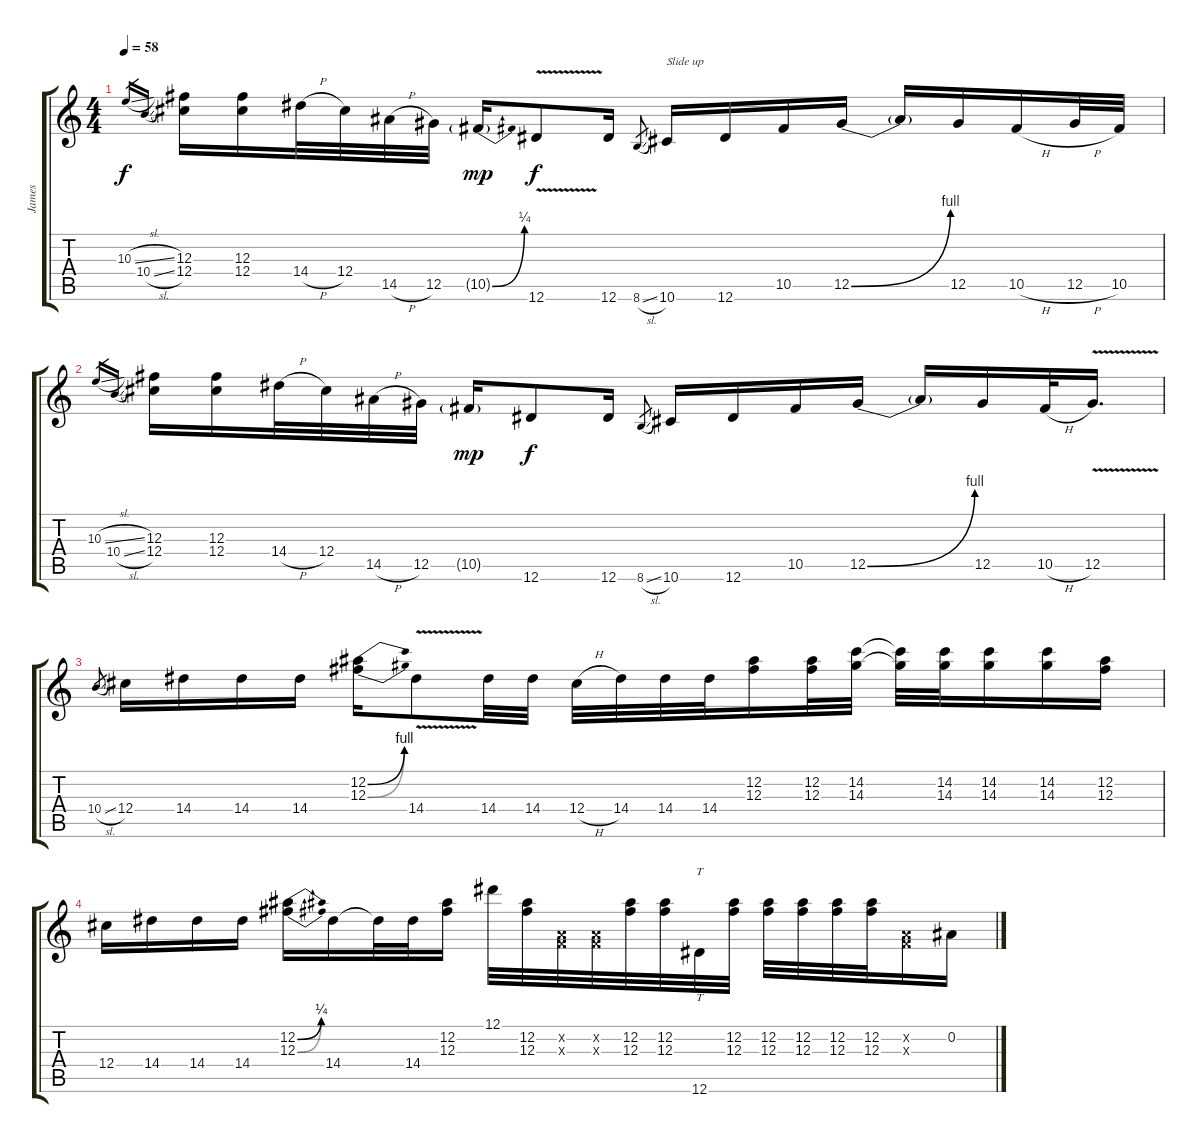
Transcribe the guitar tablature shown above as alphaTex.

\track ("James " "James ") {instrument distortionguitar}
\staff {score tabs}
\tuning (Eb4 Bb3 Gb3 Db3 Ab2 Eb2) {hide}
\ts (4 4)
\tempo 58
\clef g2
\ks c
10.3{sl}.16{gr dy f} 10.4{sl}.16{gr} (12.3 12.4).16 (12.3 12.4).16 14.4{h}.32 12.4.32 14.5{h}.32 12.5.32 10.5{be (bend 0 0 60 1) g}.16{dy mp} 12.6{v}.8{dy f} 12.6.16 8.6{sl}.8{gr} 10.6.16{txt "Slide up"} 12.6.16 10.5.16 12.5{be (bend 0 0 60 4)}.16 12.5{t}.16 12.5.16 10.5{h}.16 12.5{h}.32 10.5.32 |
10.3{sl}.16{gr} 10.4{sl}.16{gr} (12.3 12.4).16 (12.3 12.4).16 14.4{h}.32 12.4.32 14.5{h}.32 12.5.32 10.5{g}.16{dy mp} 12.6.8{dy f} 12.6.16 8.6{sl}.8{gr} 10.6.16 12.6.16 10.5.16 12.5{be (bend 0 0 60 4)}.16 12.5{t}.16 12.5.16 10.5{h}.32 12.5{v}.16{d} |
10.4{sl}.8{gr} 12.4.16 14.4.16 14.4.16 14.4.16 (12.2{be (bend 0 0 60 4)} 12.3{be (bend 0 0 60 4)}).16 14.4{v}.8 14.4.32 14.4.32 12.4{h}.32 14.4.32 14.4.32 14.4.32 (12.2 12.3).16 (12.2 12.3).32 (14.2 14.3).32 (14.2{t} 14.3{t}).32 (14.2 14.3).32 (14.2 14.3).16 (14.2 14.3).16 (12.2 12.3).16 |
12.4.16 14.4.16 14.4.16 14.4.16 (12.2{be (bend 0 0 60 1)} 12.3{be (bend 0 0 60 1)}).16 14.4.16 14.4{t}.32 14.4.32 (12.2 12.3).16 12.1.32 (12.2 12.3).32 (-1.2{x} -1.3{x}).32 (-1.2{x} -1.3{x}).32 (12.2 12.3).32 (12.2 12.3).32 12.6.32{tt} (12.2 12.3).32 (12.2 12.3).32 (12.2 12.3).32 (12.2 12.3).32 (12.2 12.3).32 (-1.2{x} -1.3{x}).16 0.2.16
